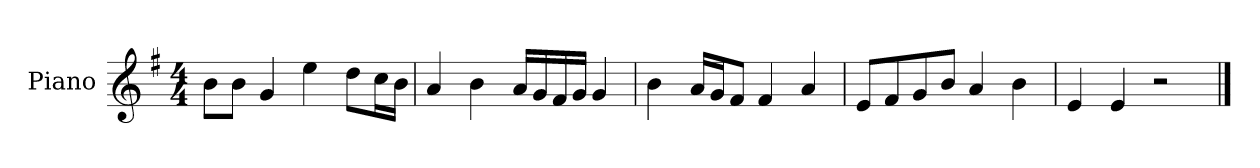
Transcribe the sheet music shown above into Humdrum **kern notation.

**kern
*part1
*staff1
*I"Piano
*I'P-no
*clefG2
*k[f#]
*M4/4
*MM90
=1
8b\L
8b\J
4g/
4ee\
8dd\L
16cc\L
16b\JJ
=2
4a/
4b\
16a/LL
16g/
16f#/
16g/JJ
4g/
=3
4b\
16a/LL
16g/J
8f#/J
4f#/
4a/
=4
8e/L
8f#/
8g/
8b/J
4a/
4b\
=5
4e/
4e/
2r
==
*-
